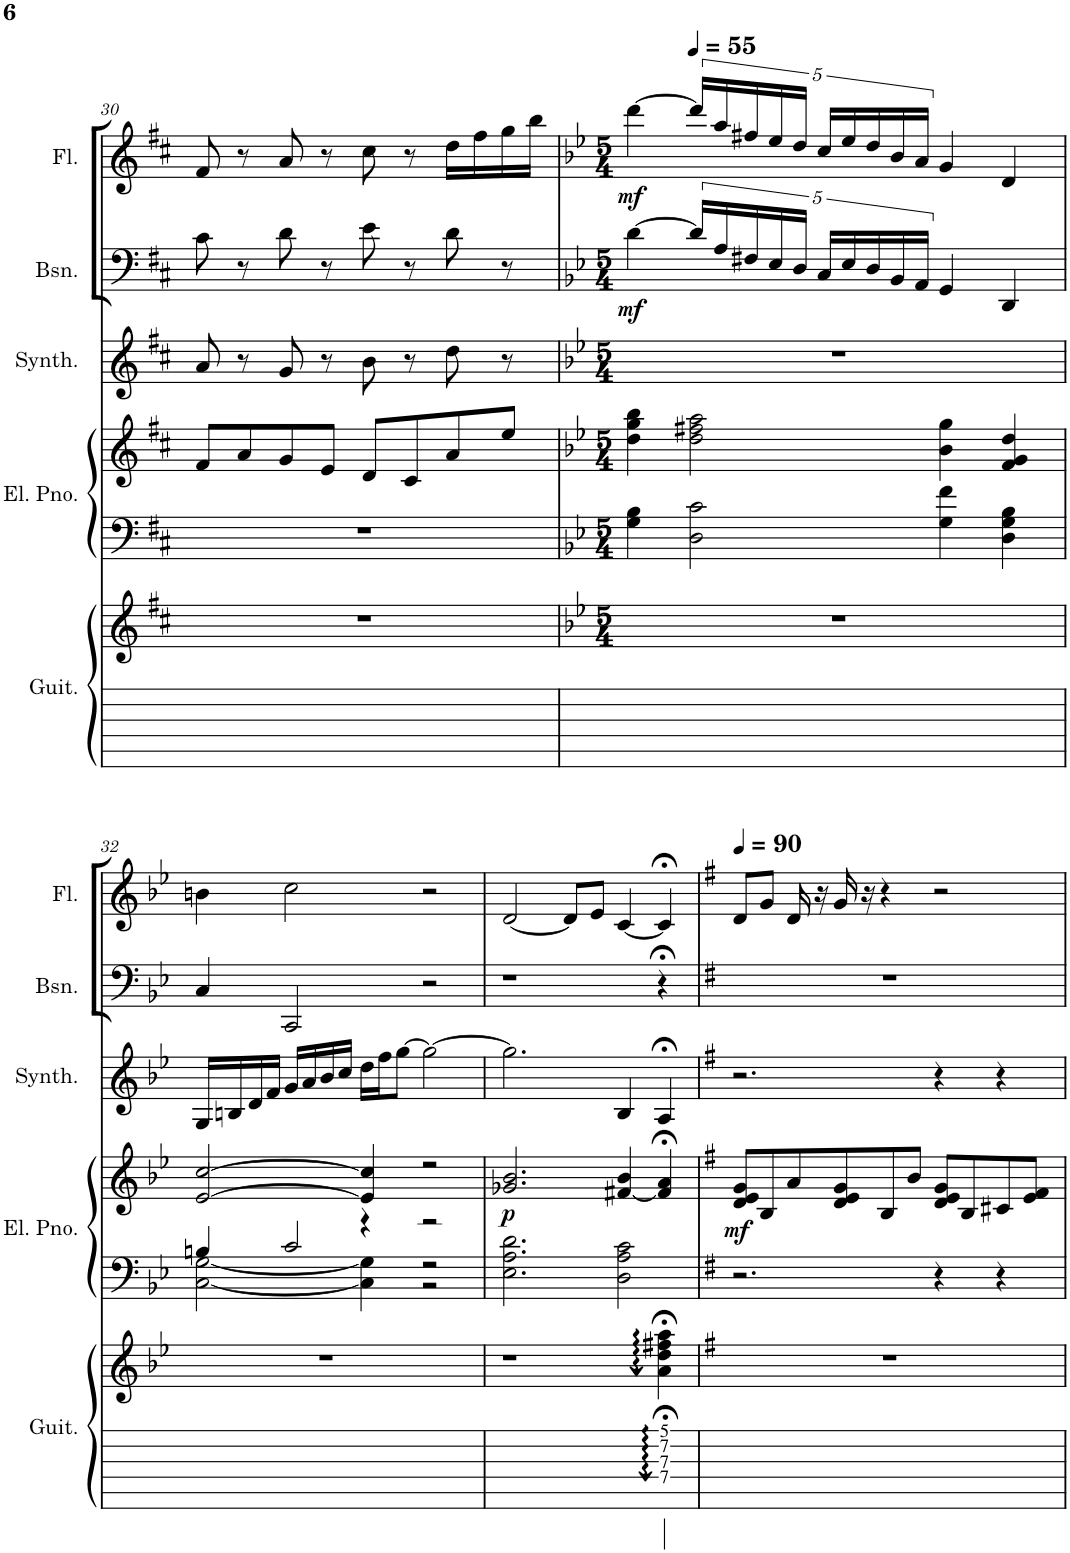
**kern	**kern	**kern	**kern	**dynam	**kern	**kern	**dynam	**kern	**dynam
*part5	*part5	*part4	*part4	*part4	*part3	*part2	*part2	*part1	*part1
*staff7	*staff6	*staff5	*staff4	*staff4/5	*staff3	*staff2	*staff2	*staff1	*staff1
*I"Guitar	*	*I"Electric Piano	*	*	*I"Pad Synthesizer	*I"Bassoon	*	*I"Flute	*
*I'Guit.	*	*I'El. Pno.	*	*	*I'Synth.	*I'Bsn.	*	*I'Fl.	*
!!LO:PB:g=z
*	*clefG2	*clefF4	*clefG2	*	*clefG2	*clefF4	*	*clefG2	*
*Trd7c12	*Trd7c12	*	*	*	*	*	*	*	*
*k[f#c#]	*k[f#c#]	*k[f#c#]	*k[f#c#]	*	*k[f#c#]	*k[f#c#]	*	*k[f#c#]	*
*M4/4	*M4/4	*M4/4	*M4/4	*	*M4/4	*M4/4	*	*M4/4	*
=30	=30	=30	=30	=30	=30	=30	=30	=30	=30
1r	1r	1r	8f#/L	.	8a/	8c#\	.	8f#/	.
.	.	.	8a/	.	8r	8r	.	8r	.
.	.	.	8g/	.	8g/	8d\	.	8a/	.
.	.	.	8e/J	.	8r	8r	.	8r	.
.	.	.	8d/L	.	8b\	8e\	.	8cc#\	.
.	.	.	8c#/	.	8r	8r	.	8r	.
.	.	.	8a/	.	8dd\	8d\	.	16dd\LL	.
.	.	.	.	.	.	.	.	16ff#\	.
.	.	.	8ee/J	.	8r	8r	.	16gg\	.
.	.	.	.	.	.	.	.	16bb\JJ	.
=31	=31	=31	=31	=31	=31	=31	=31	=31	=31
*k[b-e-]	*k[b-e-]	*k[b-e-]	*k[b-e-]	*	*k[b-e-]	*k[b-e-]	*	*k[b-e-]	*
*M5/4	*M5/4	*M5/4	*M5/4	*	*M5/4	*M5/4	*	*M5/4	*
!	!	!	!	!	!	!	!LO:DY:b	!	!LO:DY:b
4%5r	4%5r	4G\ 4B-\	4dd\ 4gg\ 4bb-\	.	4%5r	[4d\	mf	[4ddd\	mf
*	*	*	*	*	*	*	*	*MM55	*
.	.	2D\ 2c\	2dd\ 2ff#X\ 2aa\	.	.	20d/LL]	.	20ddd/LL]	.
.	.	.	.	.	.	20A/	.	20aa/	.
.	.	.	.	.	.	20F#X/	.	20ff#X/	.
.	.	.	.	.	.	20E-/	.	20ee-/	.
.	.	.	.	.	.	20D/JJ	.	20dd/JJ	.
.	.	.	.	.	.	20C/LL	.	20cc/LL	.
.	.	.	.	.	.	20E-/	.	20ee-/	.
.	.	.	.	.	.	20D/	.	20dd/	.
.	.	.	.	.	.	20BB-/	.	20b-/	.
.	.	.	.	.	.	20AA/JJ	.	20a/JJ	.
.	.	4G\ 4f\	4b-\ 4gg\	.	.	4GG/	.	4g/	.
.	.	4D\ 4G\ 4B-\	4f/ 4g/ 4dd/	.	.	4DD/	.	4d/	.
!!LO:LB:g=z
=32	=32	=32	=32	=32	=32	=32	=32	=32	=32
*	*	*^	*^	*	*	*	*	*	*
4%5r	4%5r	[2C\ [2G\	4Bn/	[2cc/	[2e-/	.	16G/LL	4C/	.	4bn\	.
.	.	.	.	.	.	.	16Bn/	.	.	.	.
.	.	.	.	.	.	.	16d/	.	.	.	.
.	.	.	.	.	.	.	16f/JJ	.	.	.	.
.	.	.	2c/	.	.	.	16g/LL	2CC/	.	2cc\	.
.	.	.	.	.	.	.	16a/	.	.	.	.
.	.	.	.	.	.	.	16b-/	.	.	.	.
.	.	.	.	.	.	.	16cc/JJ	.	.	.	.
.	.	4C\] 4G\]	.	4e-/] 4cc/]	4r	.	16dd\LL	.	.	.	.
.	.	.	.	.	.	.	16ff\J	.	.	.	.
.	.	.	.	.	.	.	[8gg\J	.	.	.	.
.	.	2r	2r	2r	2r	.	2gg\_	2r	.	2r	.
=33	=33	=33	=33	=33	=33	=33	=33	=33	=33	=33	=33
!	!	!	!	!	!	!LO:DY:b	!	!	!	!	!
*	*	*v	*v	*	*	*	*	*	*	*	*
*	*	*	*v	*v	*	*	*	*	*	*
1r	1r	2.E-\ 2.A\ 2.d\	2.g-X/ 2.b-/	p	2.gg\]	1r	.	[2d/	.
.	.	.	.	.	.	.	.	8d/L]	.
.	.	.	.	.	.	.	.	8e-/J	.
.	.	2D\ 2A\ 2c\	[4f#X/ 4b-/	.	4B-/	.	.	[4c/	.
4a\;< 4dd\;< 4ff#\;< 4aa\;<	4a\;< 4dd\;< 4ff#X\;< 4aa\;<	.	4f#/];< 4a/;<	.	4A;</	4r;<	.	4c;</]	.
=34	=34	=34	=34	=34	=34	=34	=34	=34	=34
*k[f#]	*k[f#]	*k[f#]	*k[f#]	*	*k[f#]	*k[f#]	*	*k[f#]	*
*	*	*	*	*	*	*	*	*MM90	*
!	!	!	!	!LO:DY:b	!	!	!	!	!
4%5r	4%5r	2.r	8d/ 8e/ 8g/L	mf	2.r	4%5r	.	8d/L	.
.	.	.	8B/	.	.	.	.	8g/J	.
.	.	.	8a/	.	.	.	.	16d/	.
.	.	.	.	.	.	.	.	16r	.
.	.	.	8d/ 8e/ 8g/	.	.	.	.	16g/	.
.	.	.	.	.	.	.	.	16r	.
.	.	.	8B/	.	.	.	.	4r	.
.	.	.	8b/J	.	.	.	.	.	.
.	.	4r	8d/ 8e/ 8g/L	.	4r	.	.	2r	.
.	.	.	8B/	.	.	.	.	.	.
.	.	4r	8c#X/	.	4r	.	.	.	.
.	.	.	8e/ 8f#/J	.	.	.	.	.	.
=	=	=	=	=	=	=	=	=	=
*-	*-	*-	*-	*-	*-	*-	*-	*-	*-
